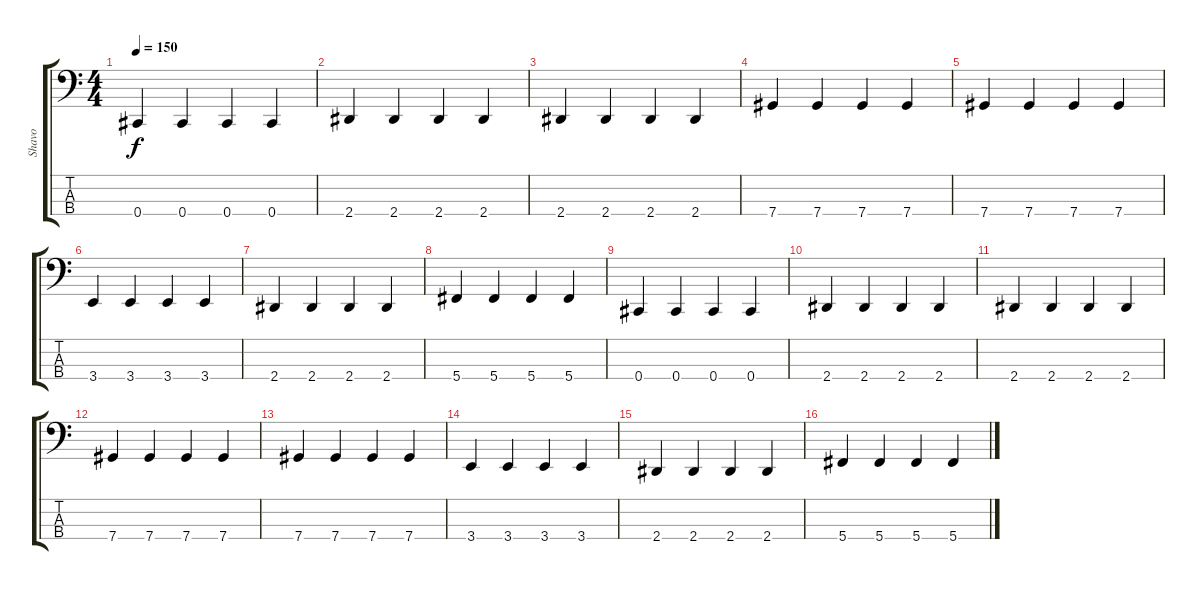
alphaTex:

\track ("Shavo" "Shavo") {instrument electricbassfinger}
\staff {score tabs}
\tuning (Gb2 Db2 Ab1 Db1) {hide}
\ts (4 4)
\tempo 150
\clef f4
\ks c
0.4.4{dy f} 0.4.4 0.4.4 0.4.4 |
2.4.4 2.4.4 2.4.4 2.4.4 |
2.4.4 2.4.4 2.4.4 2.4.4 |
7.4.4 7.4.4 7.4.4 7.4.4 |
7.4.4 7.4.4 7.4.4 7.4.4 |
3.4.4 3.4.4 3.4.4 3.4.4 |
2.4.4 2.4.4 2.4.4 2.4.4 |
5.4.4 5.4.4 5.4.4 5.4.4 |
0.4.4 0.4.4 0.4.4 0.4.4 |
2.4.4 2.4.4 2.4.4 2.4.4 |
2.4.4 2.4.4 2.4.4 2.4.4 |
7.4.4 7.4.4 7.4.4 7.4.4 |
7.4.4 7.4.4 7.4.4 7.4.4 |
3.4.4 3.4.4 3.4.4 3.4.4 |
2.4.4 2.4.4 2.4.4 2.4.4 |
5.4.4 5.4.4 5.4.4 5.4.4
